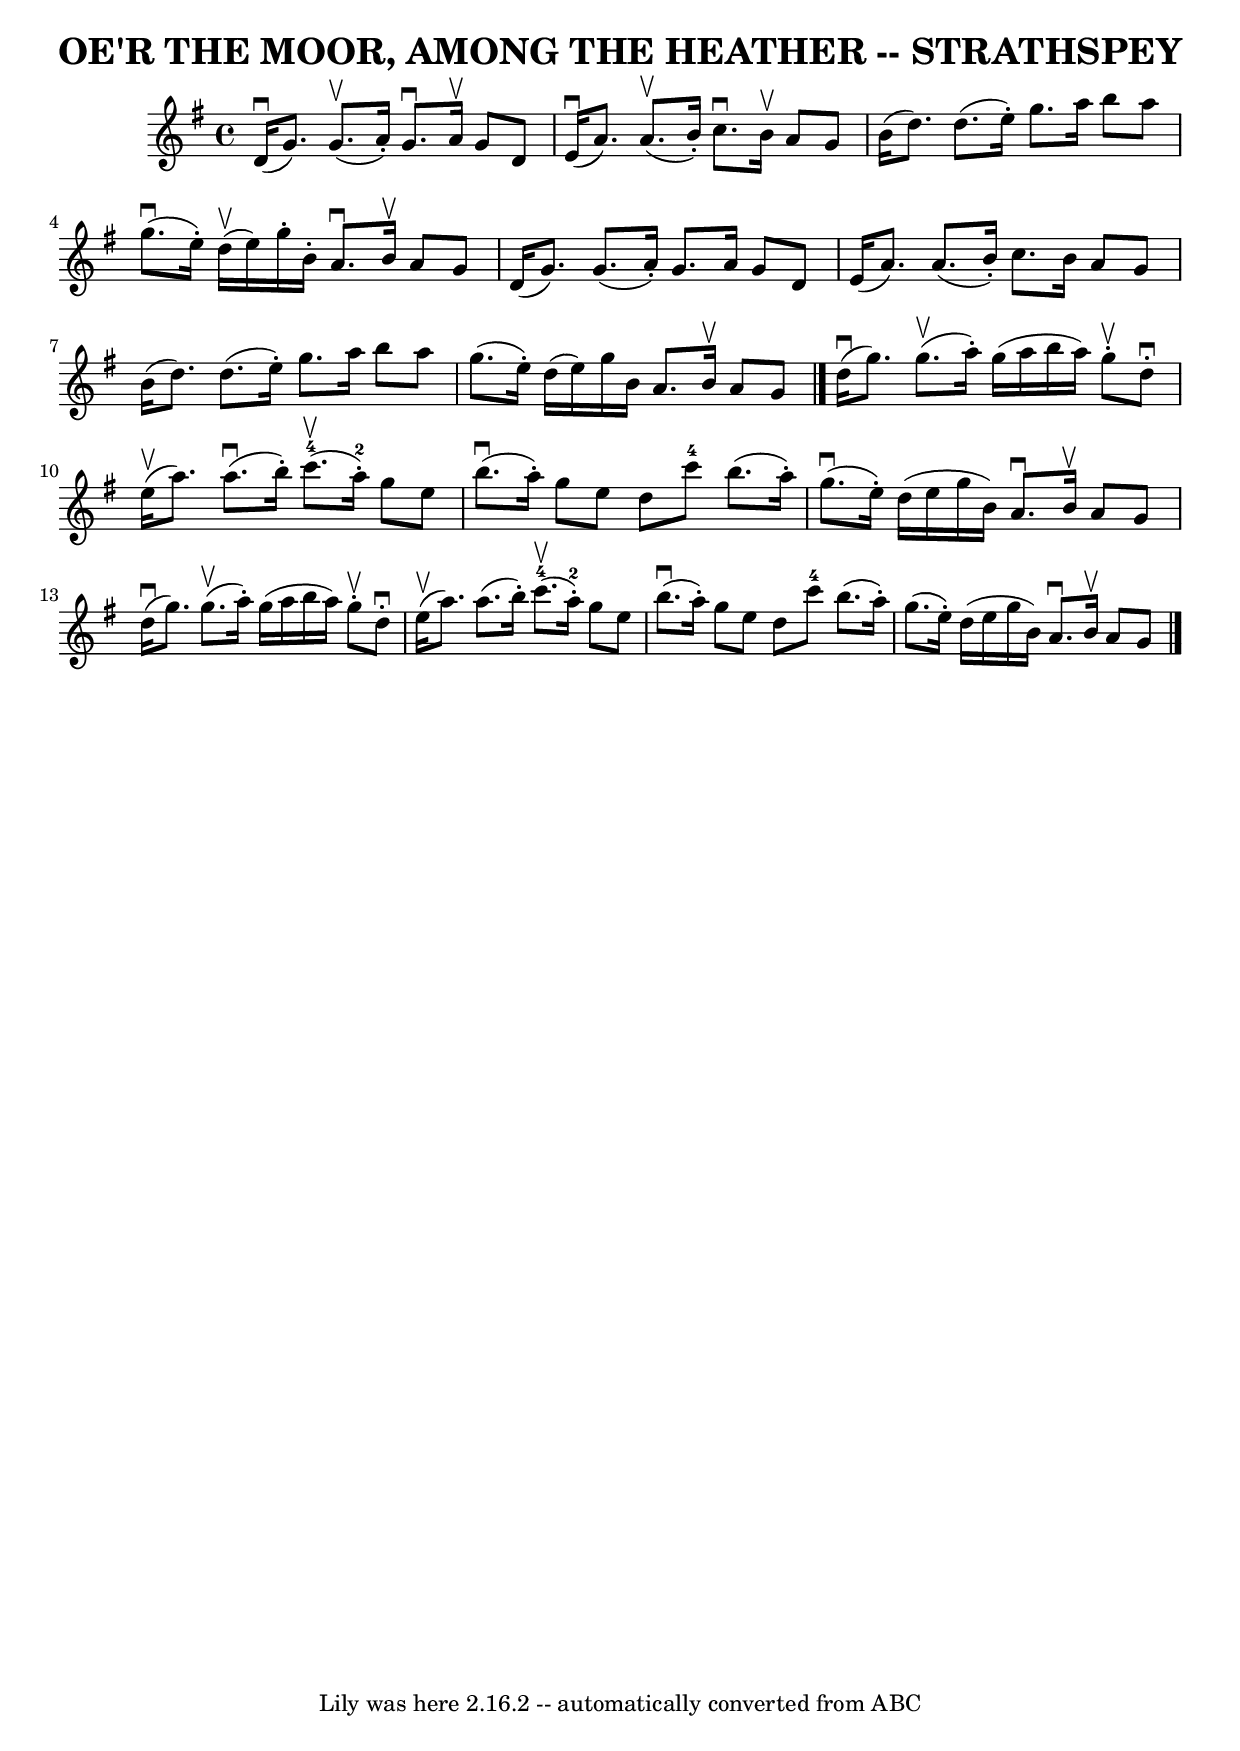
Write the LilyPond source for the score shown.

\version "2.16.2"
\include "Mammoth.ily"
\header {
  %% book = "Ryan's Mammoth Collection of Fiddle Tunes"
  crossRefNumber = "1"
  footnotes = ""
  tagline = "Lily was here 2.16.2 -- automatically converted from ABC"
  title = "OE'R THE MOOR, AMONG THE HEATHER -- STRATHSPEY"

}
voicedefault =  {


  \override Staff.TimeSignature #'style = #'C
  \time 4/4 
  \key g \major
  d'16 (^\downbow g'8.) g'8. (^\upbow   
  a'16-.) g'8.^\downbow a'16^\upbow g'8 d'8    |
  e'16 (^\downbow a'8.) a'8. (^\upbow b'16-.) c''8.^\downbow b'16^\upbow a'8 g'8    |
  b'16 (d''8.) d''8. (e''16-.) 
  g''8. a''16 b''8 a''8    |
  g''8. (^\downbow e''16-.) 
  d''16 (^\upbow e''16) g''16-. b'16-. a'8.^\downbow b'16^\upbow a'8 g'8    |
  d'16 (g'8.) g'8. (a'16-.)   
  g'8. a'16 g'8 d'8    |
  e'16 (a'8.) a'8. (b'16-.) c''8. b'16 a'8 g'8    |
  b'16 (d''8.) d''8. (
  e''16-.) g''8. a''16 b''8 a''8    |
  g''8. (e''16-.) d''16 (e''16) g''16 b'16 a'8. b'16^\upbow a'8 g'8   
  \bar "|." d''16 (^\downbow g''8.) g''8. (^\upbow a''16-.)  
  g''16 (a''16 b''16 a''16) g''8^\upbow-. d''8^\downbow-.   
  |
  e''16 (^\upbow a''8.) a''8. (^\downbow b''16-.)      
  c'''8.-4(^\upbow a''16-2-.) g''8 e''8    |
  b''8. (^\downbow a''16-.) g''8 e''8 d''8 c'''8-4 b''8. (a''16-.)   |
  g''8. (^\downbow e''16-.) d''16 (e''16 g''16  
  b'16) a'8.^\downbow b'16^\upbow a'8 g'8    |
  d''16 (^\downbow g''8.) g''8. (^\upbow a''16-.) g''16 (a''16    
  b''16 a''16) g''8^\upbow-. d''8^\downbow-.   |
  e''16 (^\upbow a''8.) a''8. (b''16-.) c'''8.-4(^\upbow a''16-2-.) g''8 e''8    |
  b''8. (^\downbow a''16-.)   
  g''8 e''8 d''8 c'''8-4 b''8. (a''16-.)   |
  g''8. (
  e''16-.) d''16 (e''16 g''16 b'16) a'8.^\downbow b'16^\upbow a'8 g'8    \bar "|."   

}

\score{
  <<

    \context Staff="default"
    {
      \voicedefault 
      
    }

  >>
  \layout {
    
  }
  \midi {
  }

}
